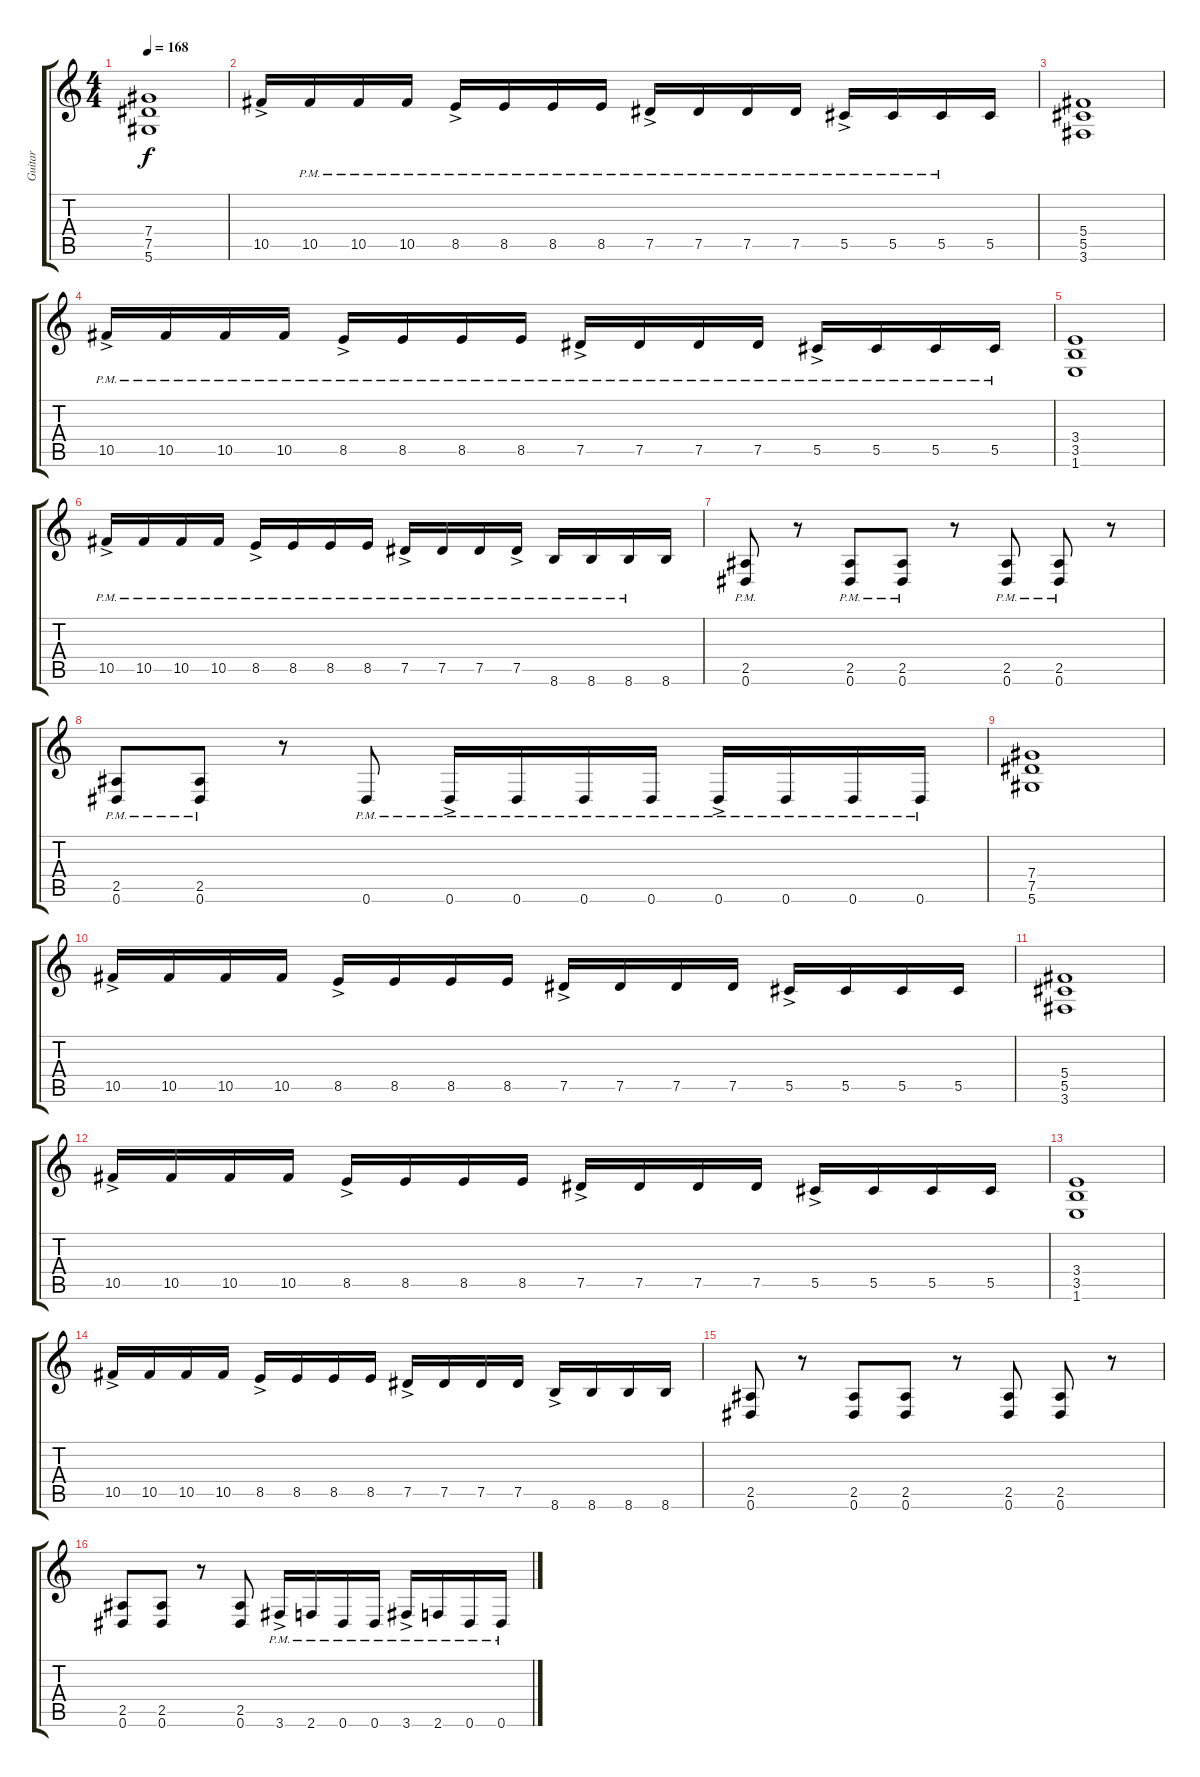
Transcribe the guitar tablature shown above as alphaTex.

\track ("Guitar" "Guitar") {instrument distortionguitar}
\staff {score tabs}
\tuning (Eb4 Bb3 Gb3 Db3 Ab2 Eb2) {hide}
\ts (4 4)
\tempo 168
\clef g2
\ks aminor
(7.4 7.5 5.6).1{dy f instrument distortionguitar} |
10.5{ac}.16 10.5{pm}.16 10.5{pm}.16 10.5{pm}.16 8.5{ac pm}.16 8.5{pm}.16 8.5{pm}.16 8.5{pm}.16 7.5{ac pm}.16 7.5{pm}.16 7.5{pm}.16 7.5{pm}.16 5.5{ac pm}.16 5.5{pm}.16 5.5{pm}.16 5.5.16 |
(5.4 5.5 3.6).1 |
10.5{ac pm}.16 10.5{pm}.16 10.5{pm}.16 10.5{pm}.16 8.5{ac pm}.16 8.5{pm}.16 8.5{pm}.16 8.5{pm}.16 7.5{ac pm}.16 7.5{pm}.16 7.5{pm}.16 7.5{pm}.16 5.5{ac pm}.16 5.5{pm}.16 5.5{pm}.16 5.5{pm}.16 |
(3.4 3.5 1.6).1 |
10.5{ac pm}.16 10.5{pm}.16 10.5{pm}.16 10.5{pm}.16 8.5{ac pm}.16 8.5{pm}.16 8.5{pm}.16 8.5{pm}.16 7.5{ac pm}.16 7.5{pm}.16 7.5{pm}.16 7.5{ac pm}.16 8.6{pm}.16 8.6{pm}.16 8.6{pm}.16 8.6.16 |
(2.5{pm} 0.6).8 r.8 (2.5{pm} 0.6).8 (2.5{pm} 0.6).8 r.8 (2.5{pm} 0.6).8 (2.5{pm} 0.6).8 r.8 |
(2.5{pm} 0.6).8 (2.5{pm} 0.6).8 r.8 0.6{pm}.8 0.6{ac pm}.16 0.6{pm}.16 0.6{pm}.16 0.6{pm}.16 0.6{ac pm}.16 0.6{pm}.16 0.6{pm}.16 0.6{pm}.16 |
(7.4 7.5 5.6).1 |
10.5{ac}.16 10.5.16 10.5.16 10.5.16 8.5{ac}.16 8.5.16 8.5.16 8.5.16 7.5{ac}.16 7.5.16 7.5.16 7.5.16 5.5{ac}.16 5.5.16 5.5.16 5.5.16 |
(5.4 5.5 3.6).1 |
10.5{ac}.16 10.5.16 10.5.16 10.5.16 8.5{ac}.16 8.5.16 8.5.16 8.5.16 7.5{ac}.16 7.5.16 7.5.16 7.5.16 5.5{ac}.16 5.5.16 5.5.16 5.5.16 |
(3.4 3.5 1.6).1 |
10.5{ac}.16 10.5.16 10.5.16 10.5.16 8.5{ac}.16 8.5.16 8.5.16 8.5.16 7.5{ac}.16 7.5.16 7.5.16 7.5.16 8.6{ac}.16 8.6.16 8.6.16 8.6.16 |
(2.5 0.6).8 r.8 (2.5 0.6).8 (2.5 0.6).8 r.8 (2.5 0.6).8 (2.5 0.6).8 r.8 |
(2.5 0.6).8 (2.5 0.6).8 r.8 (2.5 0.6).8 3.6{ac pm}.16 2.6{pm}.16 0.6{pm}.16 0.6{pm}.16 3.6{ac pm}.16 2.6{pm}.16 0.6{pm}.16 0.6{pm}.16
